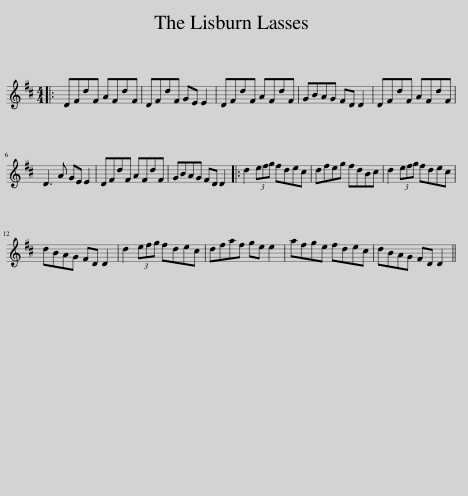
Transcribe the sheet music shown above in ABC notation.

X:1
L:1/8
M:4/4
I:linebreak $
K:D
V:1 treble
V:1
|: DFdF AFdF | DFdF GE E2 | DFdF AFdF | GBAG FD D2 | DFdF AFdF |$ %5
 D3 A GE E2 | DFdF AFdF | GBAG FD D2 |: d2 (3efg fdec | dfeg fdBc | %10
 d2 (3efg fdec |$ dBAG FD D2 | d2 (3efg fdec | dfaf ge e2 | afge fdec | %15
 dBAG FD D2 || %16
